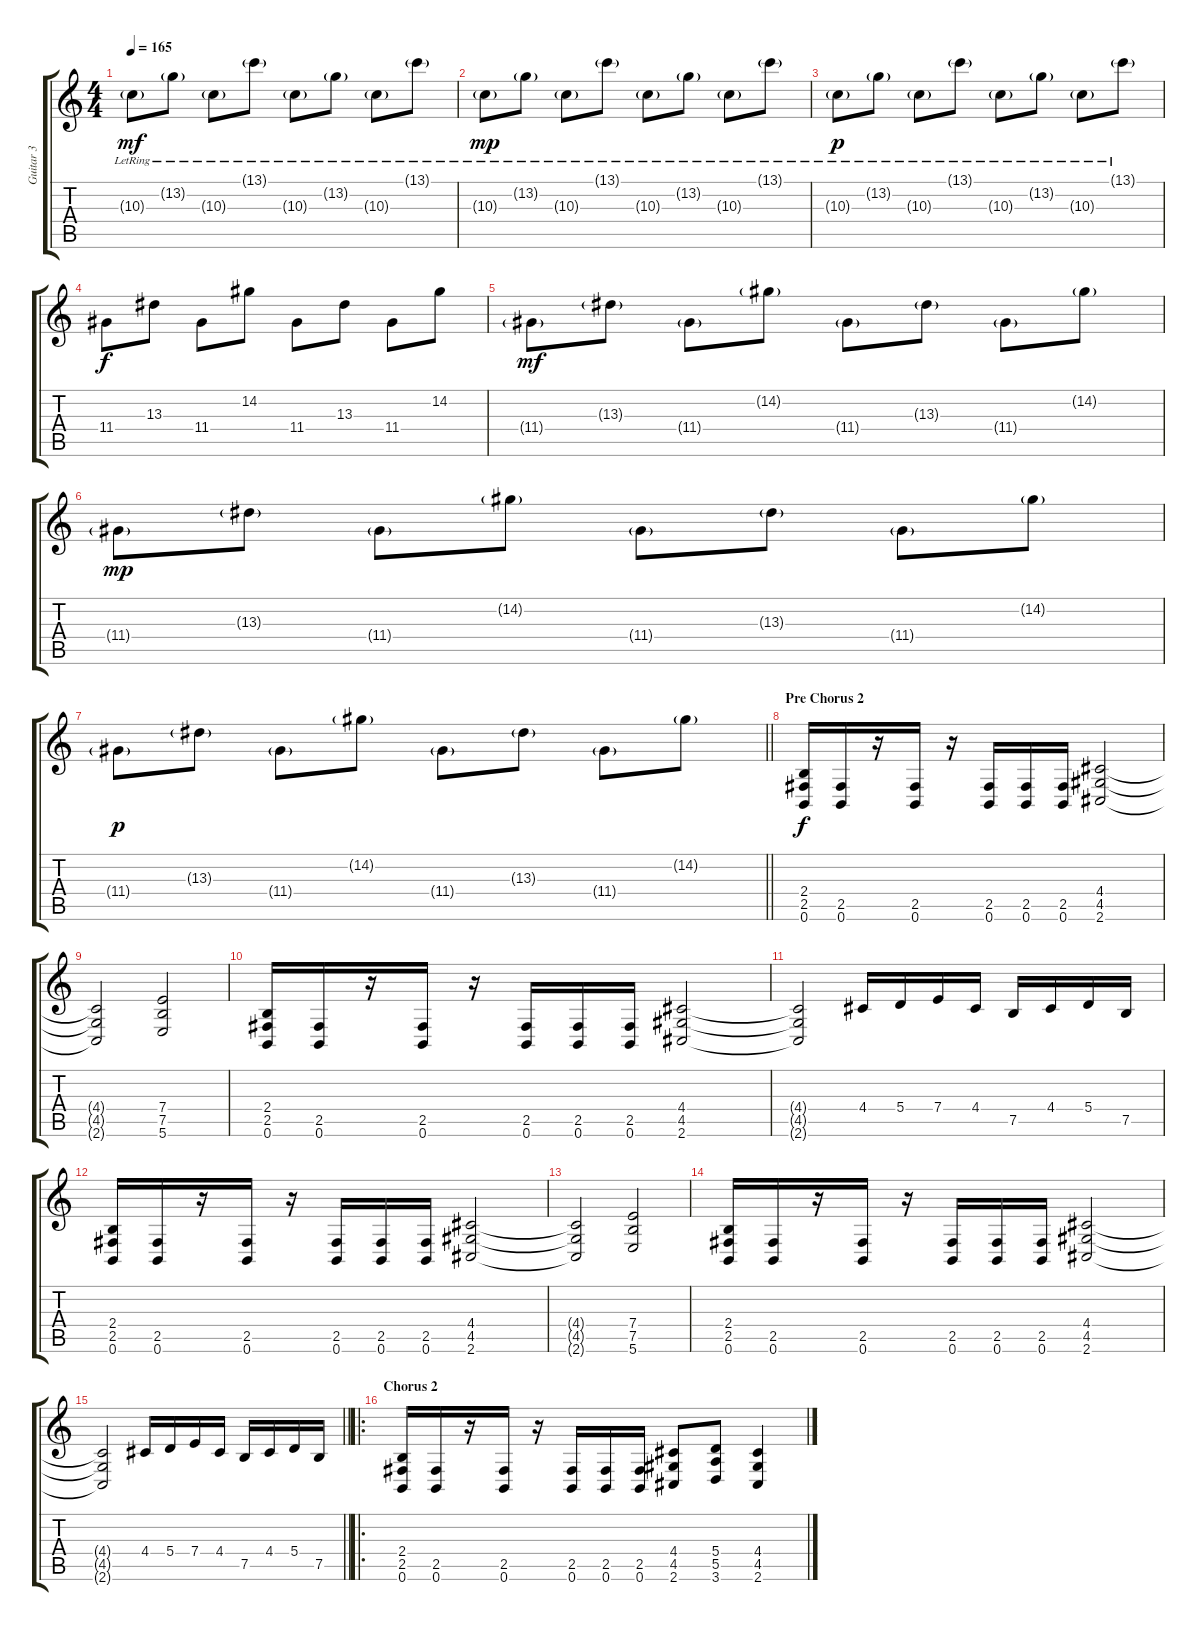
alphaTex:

\track ("Guitar 3" "Guitar 3") {instrument distortionguitar}
\staff {score tabs}
\tuning (B3 Gb3 D3 A2 E2 B1) {hide}
\ts (4 4)
\tempo 165
\clef g2
\ks c
10.3{g lr}.8{dy mf} 13.2{g lr}.8 10.3{g lr}.8 13.1{g lr}.8 10.3{g lr}.8 13.2{g lr}.8 10.3{g lr}.8 13.1{g lr}.8 |
10.3{g lr}.8{dy mp} 13.2{g lr}.8 10.3{g lr}.8 13.1{g lr}.8 10.3{g lr}.8 13.2{g lr}.8 10.3{g lr}.8 13.1{g lr}.8 |
10.3{g lr}.8{dy p} 13.2{g lr}.8 10.3{g lr}.8 13.1{g lr}.8 10.3{g lr}.8 13.2{g lr}.8 10.3{g lr}.8 13.1{g lr}.8 |
11.4.8{dy f} 13.3.8 11.4.8 14.2.8 11.4.8 13.3.8 11.4.8 14.2.8 |
11.4{g}.8{dy mf} 13.3{g}.8 11.4{g}.8 14.2{g}.8 11.4{g}.8 13.3{g}.8 11.4{g}.8 14.2{g}.8 |
11.4{g}.8{dy mp} 13.3{g}.8 11.4{g}.8 14.2{g}.8 11.4{g}.8 13.3{g}.8 11.4{g}.8 14.2{g}.8 |
\barLineRight lightlight
11.4{g}.8{dy p} 13.3{g}.8 11.4{g}.8 14.2{g}.8 11.4{g}.8 13.3{g}.8 11.4{g}.8 14.2{g}.8 |
\section ("" "Pre Chorus 2")
(2.4 2.5 0.6).16{dy f instrument distortionguitar} (2.5 0.6).16 r.16 (2.5 0.6).16 r.16 (2.5 0.6).16 (2.5 0.6).16 (2.5 0.6).16 (4.4 4.5 2.6).2 |
(4.4{t} 4.5{t} 2.6{t}).2 (7.4 7.5 5.6).2 |
(2.4 2.5 0.6).16 (2.5 0.6).16 r.16 (2.5 0.6).16 r.16 (2.5 0.6).16 (2.5 0.6).16 (2.5 0.6).16 (4.4 4.5 2.6).2 |
(4.4{t} 4.5{t} 2.6{t}).2 4.4.16 5.4.16 7.4.16 4.4.16 7.5.16 4.4.16 5.4.16 7.5.16 |
(2.4 2.5 0.6).16 (2.5 0.6).16 r.16 (2.5 0.6).16 r.16 (2.5 0.6).16 (2.5 0.6).16 (2.5 0.6).16 (4.4 4.5 2.6).2 |
(4.4{t} 4.5{t} 2.6{t}).2 (7.4 7.5 5.6).2 |
(2.4 2.5 0.6).16 (2.5 0.6).16 r.16 (2.5 0.6).16 r.16 (2.5 0.6).16 (2.5 0.6).16 (2.5 0.6).16 (4.4 4.5 2.6).2 |
\barLineRight lightlight
(4.4{t} 4.5{t} 2.6{t}).2 4.4.16 5.4.16 7.4.16 4.4.16 7.5.16 4.4.16 5.4.16 7.5.16 |
\ro
\section ("" "Chorus 2")
(2.4 2.5 0.6).16 (2.5 0.6).16 r.16 (2.5 0.6).16 r.16 (2.5 0.6).16 (2.5 0.6).16 (2.5 0.6).16 (4.4 4.5 2.6).8 (5.4 5.5 3.6).8 (4.4 4.5 2.6).4
